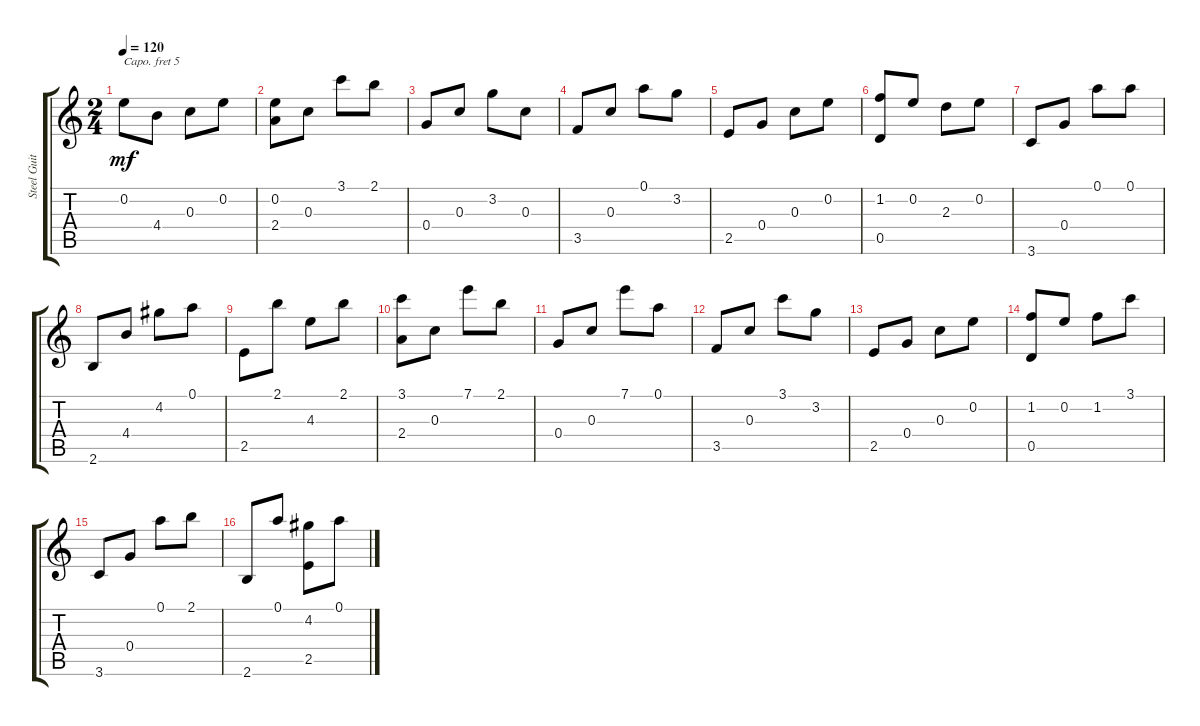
\track ("Steel Guitar" "Steel Guit") {instrument acousticguitarsteel}
\staff {score tabs}
\capo 5
\tuning (E4 B3 G3 D3 A2 E2) {hide}
\ts (2 4)
\tempo 120
\clef g2
\ks c
0.2.8{dy mf} 4.4.8 0.3.8 0.2.8 |
(0.2 2.4).8 0.3.8 3.1.8 2.1.8 |
0.4.8 0.3.8 3.2.8 0.3.8 |
3.5.8 0.3.8 0.1.8 3.2.8 |
2.5.8 0.4.8 0.3.8 0.2.8 |
(1.2 0.5).8 0.2.8 2.3.8 0.2.8 |
3.6.8 0.4.8 0.1.8 0.1.8 |
2.6.8 4.4.8 4.2.8 0.1.8 |
2.5.8 2.1.8 4.3.8 2.1.8 |
(3.1 2.4).8 0.3.8 7.1.8 2.1.8 |
0.4.8 0.3.8 7.1.8 0.1.8 |
3.5.8 0.3.8 3.1.8 3.2.8 |
2.5.8 0.4.8 0.3.8 0.2.8 |
(1.2 0.5).8 0.2.8 1.2.8 3.1.8 |
3.6.8 0.4.8 0.1.8 2.1.8 |
2.6.8 0.1.8 (4.2 2.5).8 0.1.8
